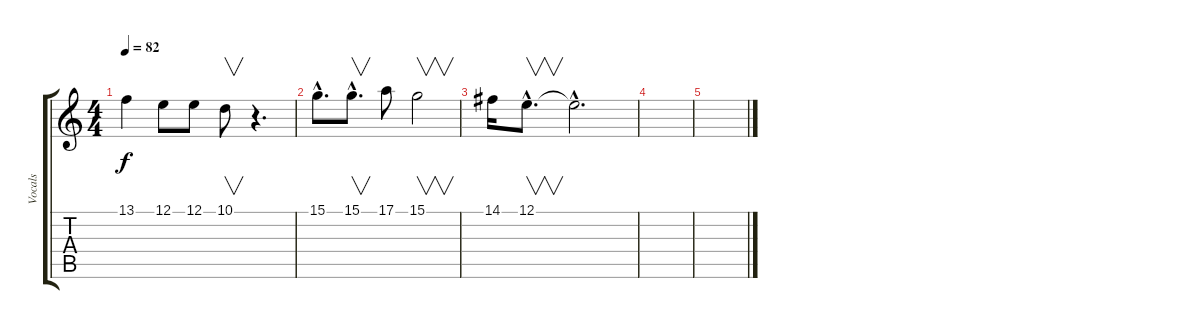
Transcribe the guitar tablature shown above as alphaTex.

\track ("Vocals" "Vocals") {instrument frenchhorn}
\staff {score tabs}
\tuning (E4 B3 G3 D3 A2 E2) {hide}
\ts (4 4)
\tempo 82
\clef g2
\ks c
13.1.4{dy f} 12.1.8 12.1.8 10.1.8{v} r.4{d} |
15.1{hac}.8{d} 15.1{hac}.8{v d} 17.1.8 15.1.2{v} |
14.1.16 12.1{hac}.8{v d} 12.1{hac t}.2{d} |
|
\section ("" "")
